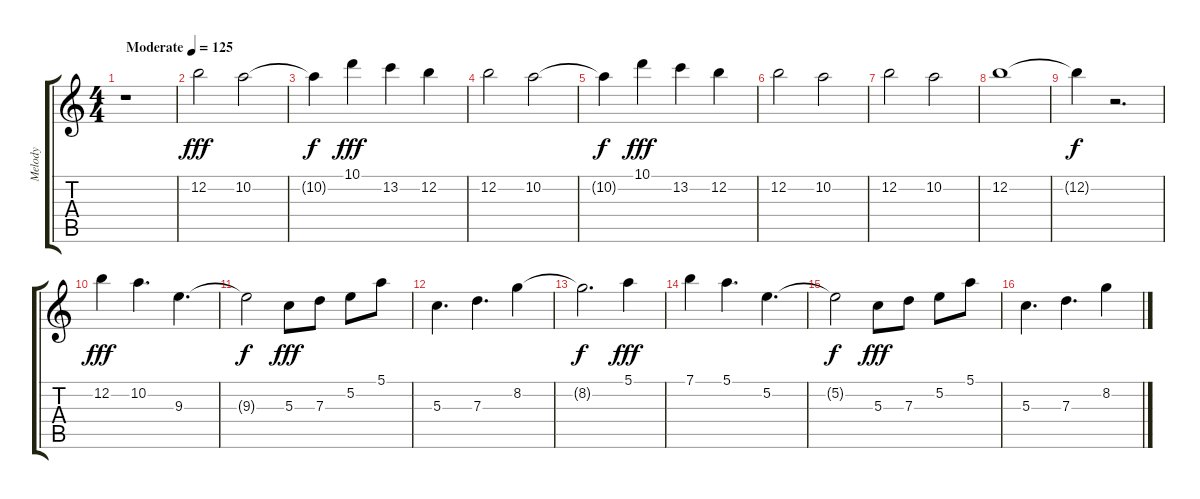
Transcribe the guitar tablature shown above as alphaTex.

\track ("Melody" "Melody") {instrument electricguitarjazz}
\staff {score tabs}
\tuning (E4 B3 G3 D3 A2 E2) {hide}
\ts (4 4)
\tempo (125 "Moderate")
\clef g2
\ks c
r.1{dy fff instrument electricguitarjazz} |
12.2.2 10.2.2 |
10.2{t}.4{dy f} 10.1.4{dy fff} 13.2.4 12.2.4 |
12.2.2 10.2.2 |
10.2{t}.4{dy f} 10.1.4{dy fff} 13.2.4 12.2.4 |
12.2.2 10.2.2 |
12.2.2 10.2.2 |
12.2.1 |
12.2{t}.4{dy f} r.2{d} |
12.2.4{dy fff} 10.2.4{d} 9.3.4{d} |
9.3{t}.2{dy f} 5.3.8{dy fff} 7.3.8 5.2.8 5.1.8 |
5.3.4{d} 7.3.4{d} 8.2.4 |
8.2{t}.2{d dy f} 5.1.4{dy fff} |
7.1.4 5.1.4{d} 5.2.4{d} |
5.2{t}.2{dy f} 5.3.8{dy fff} 7.3.8 5.2.8 5.1.8 |
5.3.4{d} 7.3.4{d} 8.2.4
